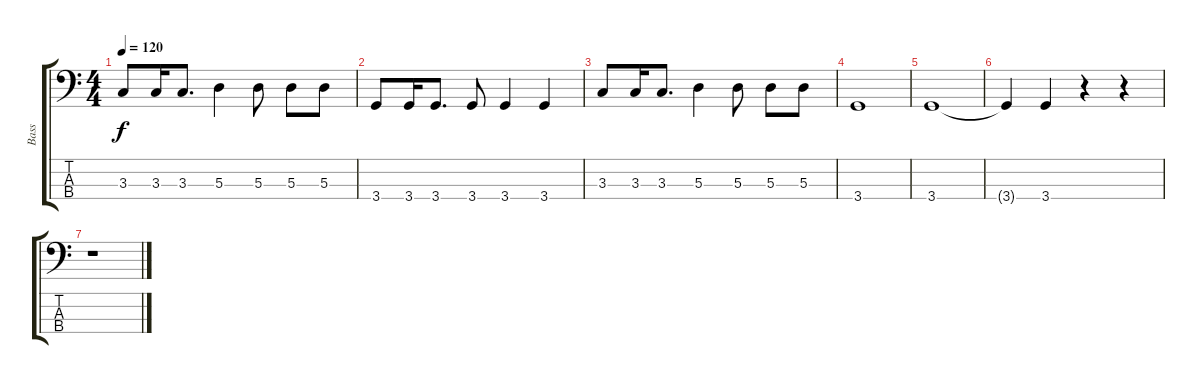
\track ("Bass" "Bass") {instrument electricbasspick}
\staff {score tabs}
\tuning (G2 D2 A1 E1) {hide}
\ts (4 4)
\tempo 120
\clef f4
\ks c
3.3.8{dy f} 3.3.16 3.3.8{d} 5.3.4 5.3.8 5.3.8 5.3.8 |
3.4.8 3.4.16 3.4.8{d} 3.4.8 3.4.4 3.4.4 |
3.3.8 3.3.16 3.3.8{d} 5.3.4 5.3.8 5.3.8 5.3.8 |
3.4.1 |
3.4.1 |
3.4{t}.4 3.4.4 r.4 r.4 |
r.1
